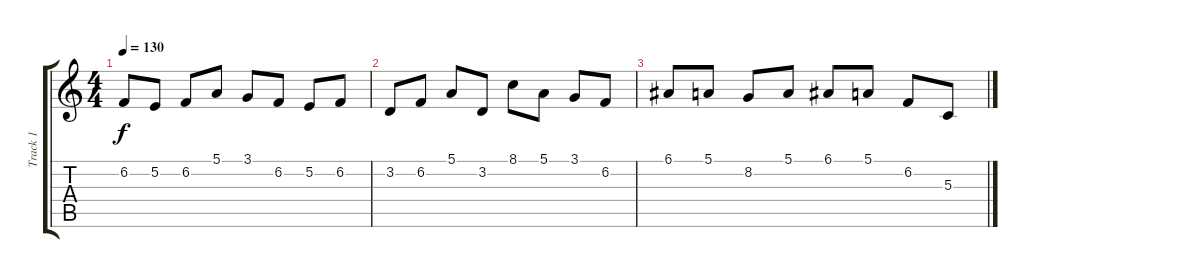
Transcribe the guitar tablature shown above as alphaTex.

\track ("Track 1" "Track 1") {instrument stringensemble1}
\staff {score tabs}
\tuning (E4 B3 G3 D3 A2 E2) {hide}
\ts (4 4)
\tempo 130
\clef g2
\ks c
6.2.8{dy f} 5.2.8 6.2.8 5.1.8 3.1.8 6.2.8 5.2.8 6.2.8 |
3.2.8 6.2.8 5.1.8 3.2.8 8.1.8 5.1.8 3.1.8 6.2.8 |
6.1.8 5.1.8 8.2.8 5.1.8 6.1.8 5.1.8 6.2.8 5.3.8
